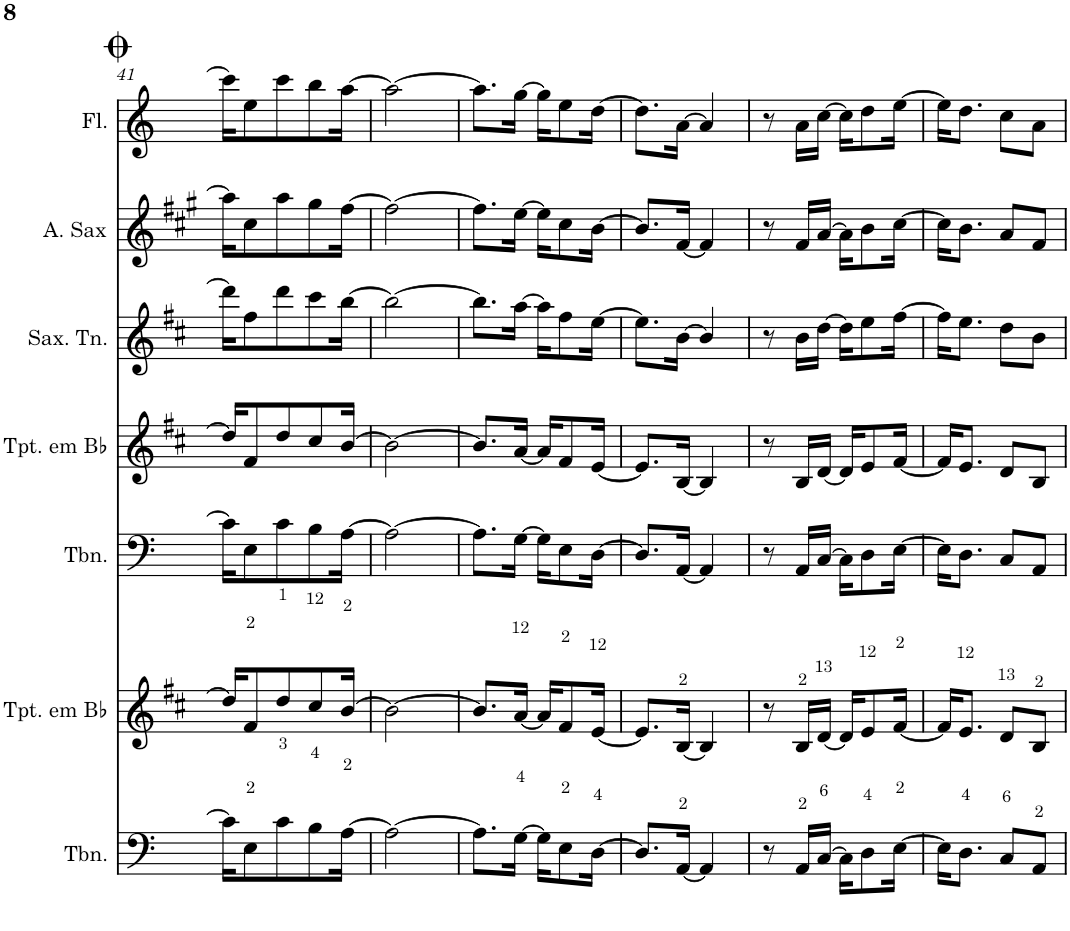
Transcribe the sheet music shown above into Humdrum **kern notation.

**kern	**kern	**kern	**kern	**kern	**kern	**kern
*part7	*part6	*part5	*part4	*part3	*part2	*part1
*staff7	*staff6	*staff5	*staff4	*staff3	*staff2	*staff1
*I"Trombone	*I"Trompete em Bb	*I"Trombone	*I"Trompete em Bb	*I"Saxofone Tenor	*I"Saxofone Alto	*I"Flauta Transversal
*I'Tbn.	*I'Tpt. em Bb	*I'Tbn.	*I'Tpt. em Bb	*I'Sax. Tn.	*	*I'Fl.
!!LO:PB:g=z
*clefF4	*clefG2	*clefF4	*clefG2	*clefG2	*clefG2	*clefG2
*	*Trd1c2	*	*Trd1c2	*Trd8c14	*Trd5c9	*
*k[]	*k[f#c#]	*k[]	*k[f#c#]	*k[f#c#]	*k[f#c#g#]	*k[]
*M2/4	*M2/4	*M2/4	*M2/4	*M2/4	*M2/4	*M2/4
=41	=41	=41	=41	=41	=41	=41
16c\KL]	16dd/KL]	16c\KL]	16dd/KL]	16ddd\KL]	16aa\KL]	16ccc\KL]
8E\	8f#/	8E\	8f#/	8ff#\	8cc#\	8ee\
8c\	8dd/	8c\	8dd/	8ddd\	8aa\	8ccc\
8B\	8cc#/	8B\	8cc#/	8ccc#\	8gg#\	8bb\
[16A\Jk	[16b/Jk	[16A\Jk	[16b/Jk	[16bb\Jk	[16ff#\Jk	[16aa\Jk
=42	=42	=42	=42	=42	=42	=42
2A\_	2b\_	2A\_	2b\_	2bb\_	2ff#\_	2aa\_
=43	=43	=43	=43	=43	=43	=43
8.A\L]	8.b/L]	8.A\L]	8.b/L]	8.bb\L]	8.ff#\L]	8.aa\L]
[16G\Jk	[16a/Jk	[16G\Jk	[16a/Jk	[16aa\Jk	[16ee\Jk	[16gg\Jk
16G\KL]	16a/KL]	16G\KL]	16a/KL]	16aa\KL]	16ee\KL]	16gg\KL]
8E\	8f#/	8E\	8f#/	8ff#\	8cc#\	8ee\
[16D\Jk	[16e/Jk	[16D\Jk	[16e/Jk	[16ee\Jk	[16b\Jk	[16dd\Jk
=44	=44	=44	=44	=44	=44	=44
8.D/L]	8.e/L]	8.D/L]	8.e/L]	8.ee\L]	8.b/L]	8.dd\L]
[16AA/Jk	[16B/Jk	[16AA/Jk	[16B/Jk	[16b\Jk	[16f#/Jk	[16a\Jk
4AA/]	4B/]	4AA/]	4B/]	4b/]	4f#/]	4a/]
=45	=45	=45	=45	=45	=45	=45
8r	8r	8r	8r	8r	8r	8r
16AA/LL	16B/LL	16AA/LL	16B/LL	16b\LL	16f#/LL	16a\LL
[16C/JJ	[16d/JJ	[16C/JJ	[16d/JJ	[16dd\JJ	[16a/JJ	[16cc\JJ
16C\KL]	16d/KL]	16C\KL]	16d/KL]	16dd\KL]	16a\KL]	16cc\KL]
8D\	8e/	8D\	8e/	8ee\	8b\	8dd\
[16E\Jk	[16f#/Jk	[16E\Jk	[16f#/Jk	[16ff#\Jk	[16cc#\Jk	[16ee\Jk
=46	=46	=46	=46	=46	=46	=46
16E\KL]	16f#/KL]	16E\KL]	16f#/KL]	16ff#\KL]	16cc#\KL]	16ee\KL]
8.D\J	8.e/J	8.D\J	8.e/J	8.ee\J	8.b\J	8.dd\J
8C/L	8d/L	8C/L	8d/L	8dd\L	8a/L	8cc\L
8AA/J	8B/J	8AA/J	8B/J	8b\J	8f#/J	8a\J
=	=	=	=	=	=	=
*-	*-	*-	*-	*-	*-	*-
